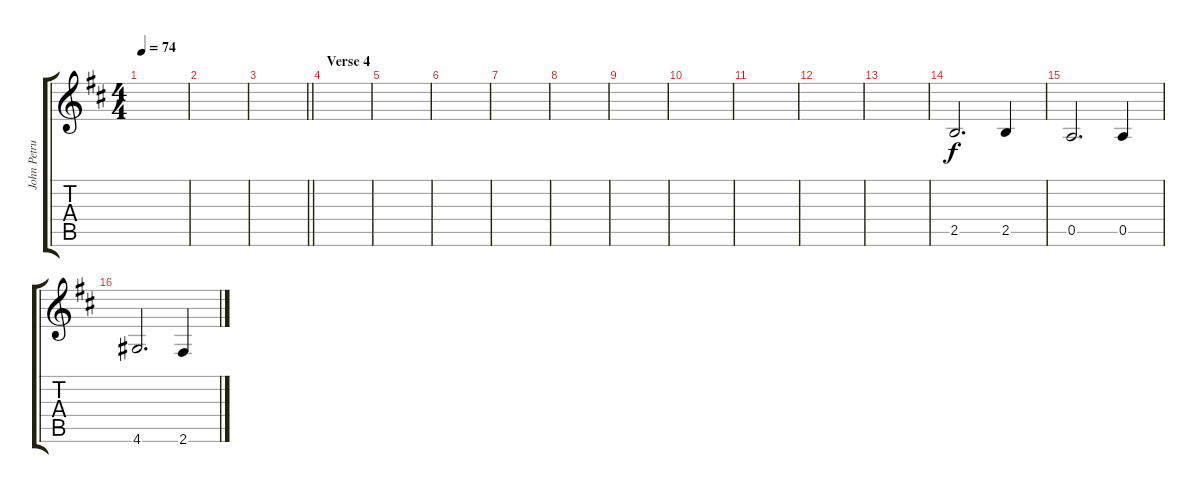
\track ("John Petrucci" "John Petru") {instrument overdrivenguitar}
\staff {score tabs}
\tuning (E4 B3 G3 D3 A2 E2) {hide}
\ts (4 4)
\tempo 74
\clef g2
\ks bminor
|
|
\barLineRight lightlight
|
\section ("" "Verse 4")
|
|
|
|
|
|
|
|
|
|
2.5.2{d} 2.5.4 |
0.5.2{d} 0.5.4 |
4.6.2{d} 2.6.4
